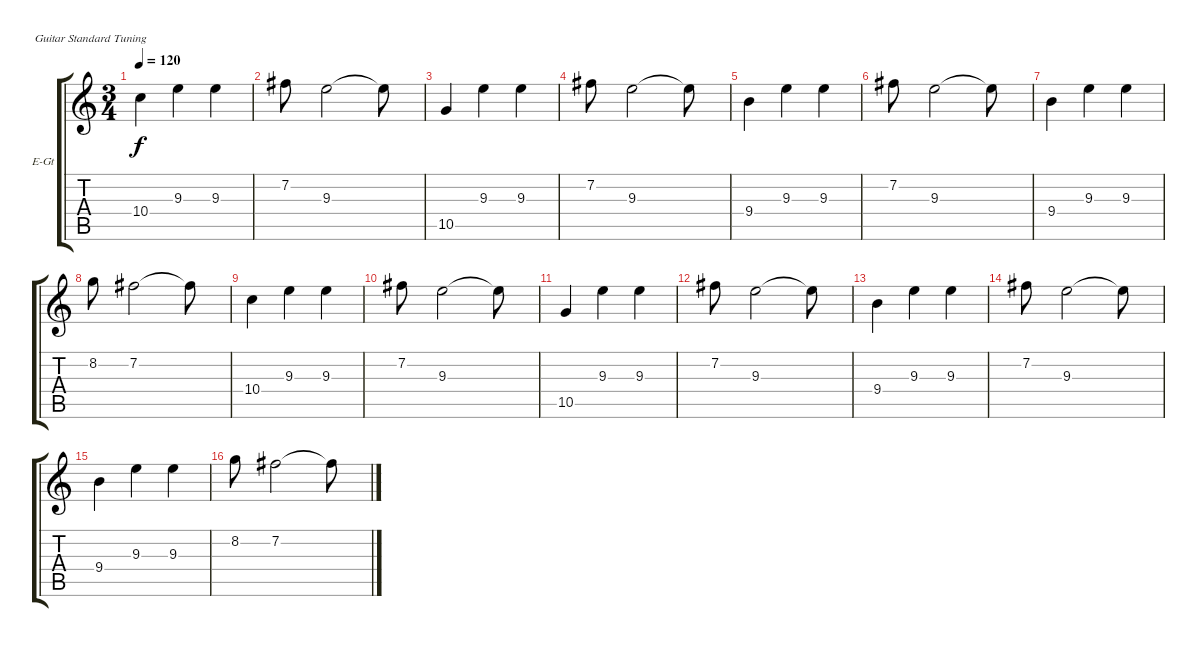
\bracketExtendMode groupsimilarinstruments
\firstSystemTrackNameOrientation horizontal
\otherSystemsTrackNameOrientation horizontal
\track ("Piste 2" "E-Gt") {instrument electricguitarjazz}
\staff {score tabs}
\tuning (E4 B3 G3 D3 A2 E2)
\ts (3 4)
\tempo 120
\clef g2
\ks c
10.4.4{dy f} 9.3.4 9.3.4 |
7.2.8 9.3.2 9.3{t}.8 |
10.5.4 9.3.4 9.3.4 |
7.2.8 9.3.2 9.3{t}.8 |
9.4.4 9.3.4 9.3.4 |
7.2.8 9.3.2 9.3{t}.8 |
9.4.4 9.3.4 9.3.4 |
8.2.8 7.2.2 7.2{t}.8 |
10.4.4 9.3.4 9.3.4 |
7.2.8 9.3.2 9.3{t}.8 |
10.5.4 9.3.4 9.3.4 |
7.2.8 9.3.2 9.3{t}.8 |
9.4.4 9.3.4 9.3.4 |
7.2.8 9.3.2 9.3{t}.8 |
9.4.4 9.3.4 9.3.4 |
8.2.8 7.2.2 7.2{t}.8
